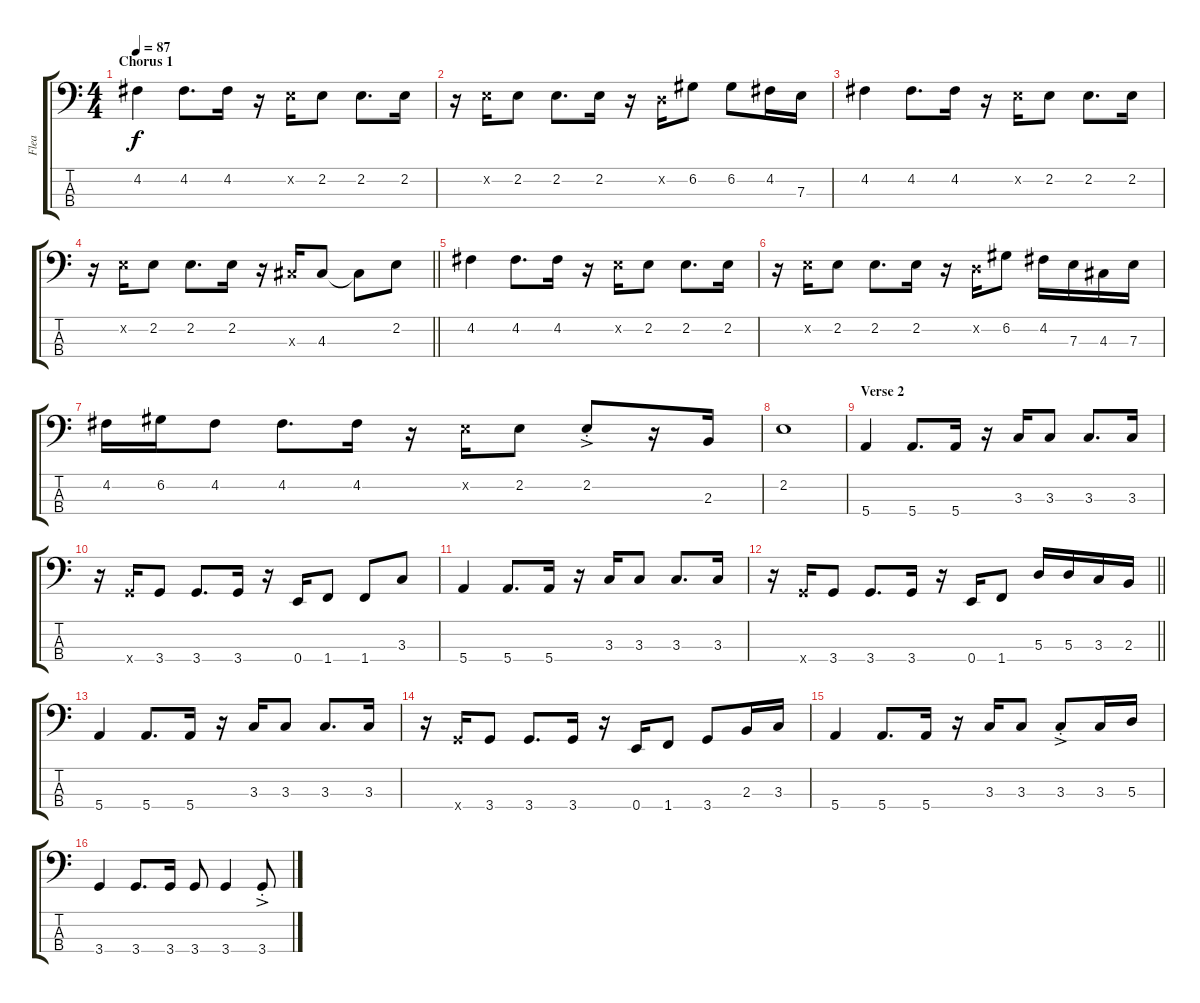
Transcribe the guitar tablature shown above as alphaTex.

\track ("Flea" "Flea") {instrument electricbassfinger}
\staff {score tabs}
\tuning (G2 D2 A1 E1) {hide}
\ts (4 4)
\section ("" "Chorus 1")
\tempo 87
\clef f4
\ks c
4.2.4{dy f} 4.2.8{d} 4.2.16 r.16 2.2{x}.16 2.2.8 2.2.8{d} 2.2.16 |
r.16 2.2{x}.16 2.2.8 2.2.8{d} 2.2.16 r.16 0.2{x}.16 6.2.8 6.2.8 4.2.16 7.3.16 |
4.2.4 4.2.8{d} 4.2.16 r.16 2.2{x}.16 2.2.8 2.2.8{d} 2.2.16 |
\barLineRight lightlight
r.16 2.2{x}.16 2.2.8 2.2.8{d} 2.2.16 r.16 4.3{x}.16 4.3.8 4.3{t}.8 2.2.8 |
4.2.4 4.2.8{d} 4.2.16 r.16 2.2{x}.16 2.2.8 2.2.8{d} 2.2.16 |
r.16 2.2{x}.16 2.2.8 2.2.8{d} 2.2.16 r.16 0.2{x}.16 6.2.8 4.2.16 7.3.16 4.3.16 7.3.16 |
4.2.16 6.2.16 4.2.8 4.2.8{d} 4.2.16 r.16 2.2{x}.16 2.2.8 2.2{ac st}.8 r.16 2.3.16 |
2.2.1 |
\section ("" "Verse 2")
5.4.4 5.4.8{d} 5.4.16 r.16 3.3.16 3.3.8 3.3.8{d} 3.3.16 |
r.16 3.4{x}.16 3.4.8 3.4.8{d} 3.4.16 r.16 0.4.16 1.4.8 1.4.8 3.3.8 |
5.4.4 5.4.8{d} 5.4.16 r.16 3.3.16 3.3.8 3.3.8{d} 3.3.16 |
\barLineRight lightlight
r.16 3.4{x}.16 3.4.8 3.4.8{d} 3.4.16 r.16 0.4.16 1.4.8 5.3.16 5.3.16 3.3.16 2.3.16 |
5.4.4 5.4.8{d} 5.4.16 r.16 3.3.16 3.3.8 3.3.8{d} 3.3.16 |
r.16 3.4{x}.16 3.4.8 3.4.8{d} 3.4.16 r.16 0.4.16 1.4.8 3.4.8 2.3.16 3.3.16 |
5.4.4 5.4.8{d} 5.4.16 r.16 3.3.16 3.3.8 3.3{ac st}.8 3.3.16 5.3.16 |
3.4.4 3.4.8{d} 3.4.16 3.4.8 3.4.4 3.4{ac st}.8
